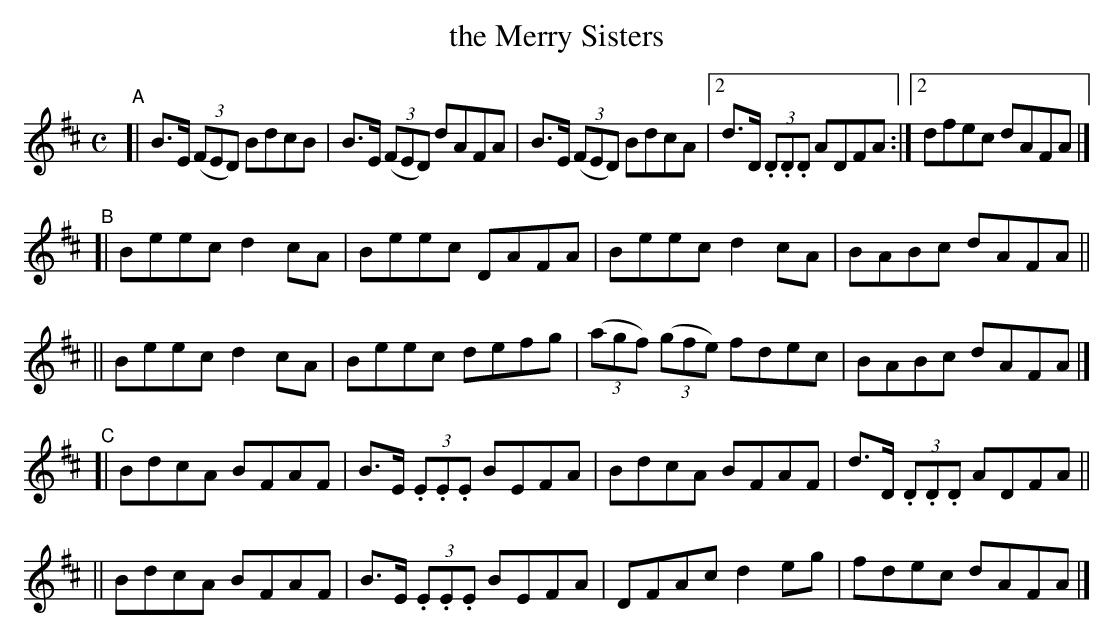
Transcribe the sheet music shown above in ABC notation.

X:1
T: the Merry Sisters
M: C
L: 1/8
K: D
"^A"\
[| B>E (3(FED) BdcB | B>E (3(FED) dAFA | B>E (3(FED) BdcA |\
[2 d>D (3.D.D.D ADFA :|[2 dfec dAFA |]
"^B"\
[| Beec d2cA | Beec DAFA \
|  Beec d2cA | BABc dAFA ||
|| Beec d2cA | Beec defg \
| (3(agf) (3(gfe) fdec | BABc dAFA |]
"^C"\
[| BdcA BFAF | B>E (3.E.E.E BEFA \
|  BdcA BFAF | d>D (3.D.D.D ADFA ||
|| BdcA BFAF | B>E (3.E.E.E BEFA \
|  DFAc d2eg | fdec dAFA |]
